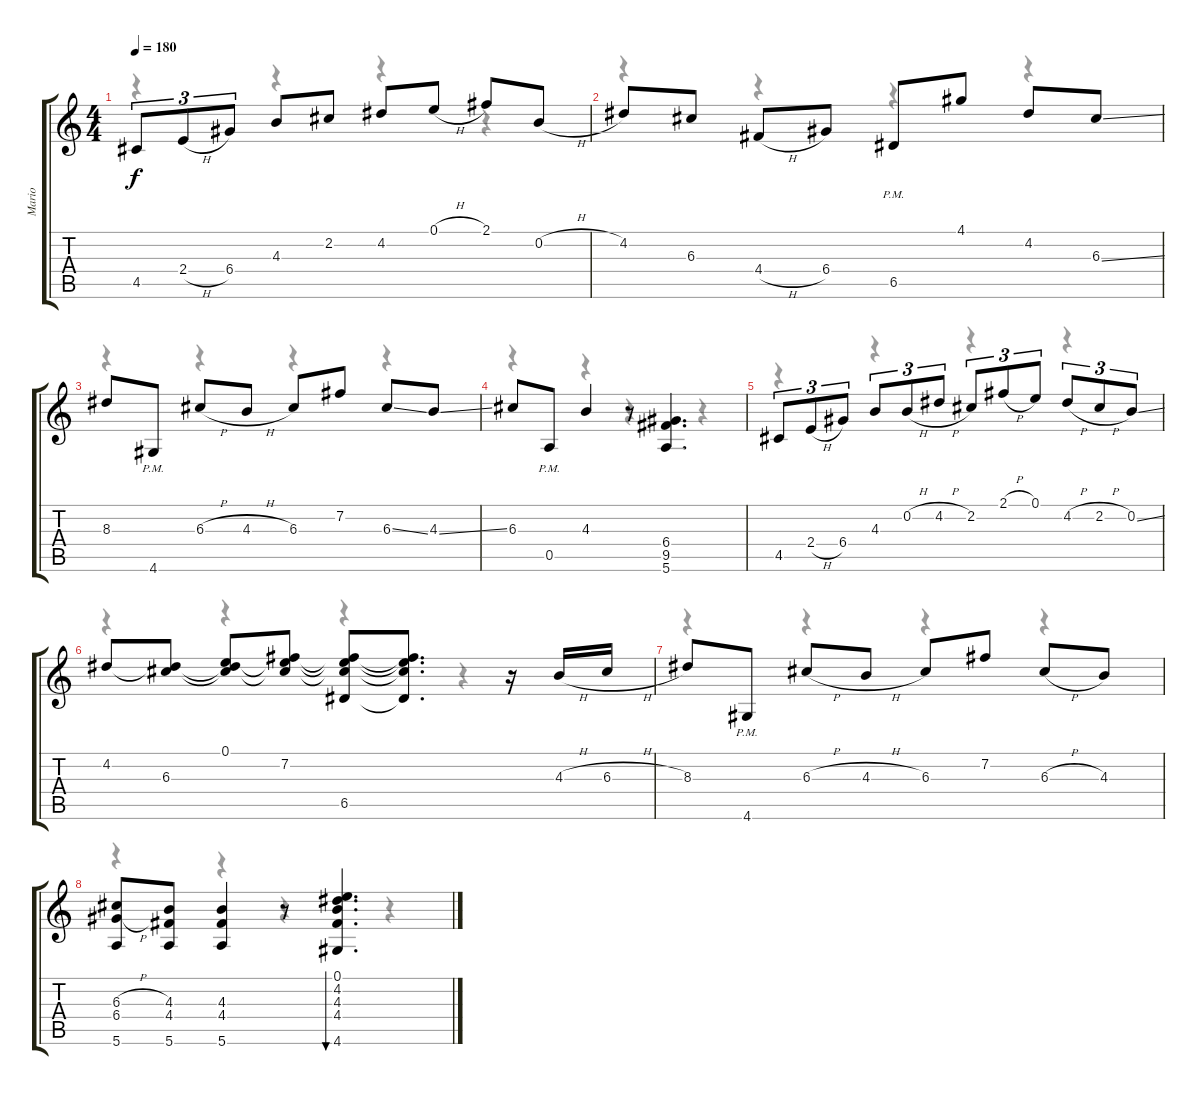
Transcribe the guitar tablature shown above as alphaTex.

\track ("Mario" "Mario") {instrument overdrivenguitar}
\staff {score tabs}
\tuning (E4 B3 G3 D3 A2 E2) {hide}
\voice
\ts (4 4)
\tempo 180
\clef g2
\ks c
4.5.8{tu (3 2) dy f} 2.4{h}.8{tu (3 2)} 6.4.8{tu (3 2)} 4.3.8 2.2.8 4.2.8 0.1{h}.8 2.1.8 0.2{h}.8 |
4.2.8 6.3.8 4.4{h}.8 6.4.8 6.5{pm}.8 4.1.8 4.2.8 6.3{ss}.8 |
8.3.8 4.6{pm}.8 6.3{h}.8 4.3{h}.8 6.3.8 7.2.8 6.3{ss}.8 4.3{ss}.8 |
6.3.8 0.5{pm}.8 4.3.4 r.8 (6.4 9.5 5.6).4{d} |
4.5.8{tu (3 2)} 2.4{h}.8{tu (3 2)} 6.4.8{tu (3 2)} 4.3.8{tu (3 2)} 0.2{h}.8{tu (3 2)} 4.2{h}.8{tu (3 2)} 2.2.8{tu (3 2)} 2.1{h}.8{tu (3 2)} 0.1.8{tu (3 2)} 4.2{h}.8{tu (3 2)} 2.2{h}.8{tu (3 2)} 0.2{ss}.8{tu (3 2)} |
4.2.8 (4.2{t} 6.3).8 (0.1 4.2{t} 6.3{t}).8 (0.1{t} 7.2 6.3{t}).8 (0.1{t} 7.2{t} 6.3{t} 6.5).8 (0.1{t} 7.2{t} 6.3{t} 6.5{t}).8{d} r.16 4.3{h}.16 6.3{h}.16 |
8.3.8 4.6{pm}.8 6.3{h}.8 4.3{h}.8 6.3.8 7.2.8 6.3{h}.8 4.3.8 |
(6.3{h} 6.4{h} 5.6).8 (4.3 4.4 5.6).8 (4.3 4.4 5.6).4 r.8 (0.1 4.2 4.3 4.4 4.6).4{d bu 480}
\voice
\clef g2
\ottava regular
\simile none
\ks c
r.4{dy f} r.4 r.4 r.4 |
r.4 r.4 r.4 r.4 |
r.4 r.4 r.4 r.4 |
r.4 r.4 r.4 r.4 |
r.4 r.4 r.4 r.4 |
r.4 r.4 r.4 r.4 |
r.4 r.4 r.4 r.4 |
r.4 r.4 r.4 r.4
